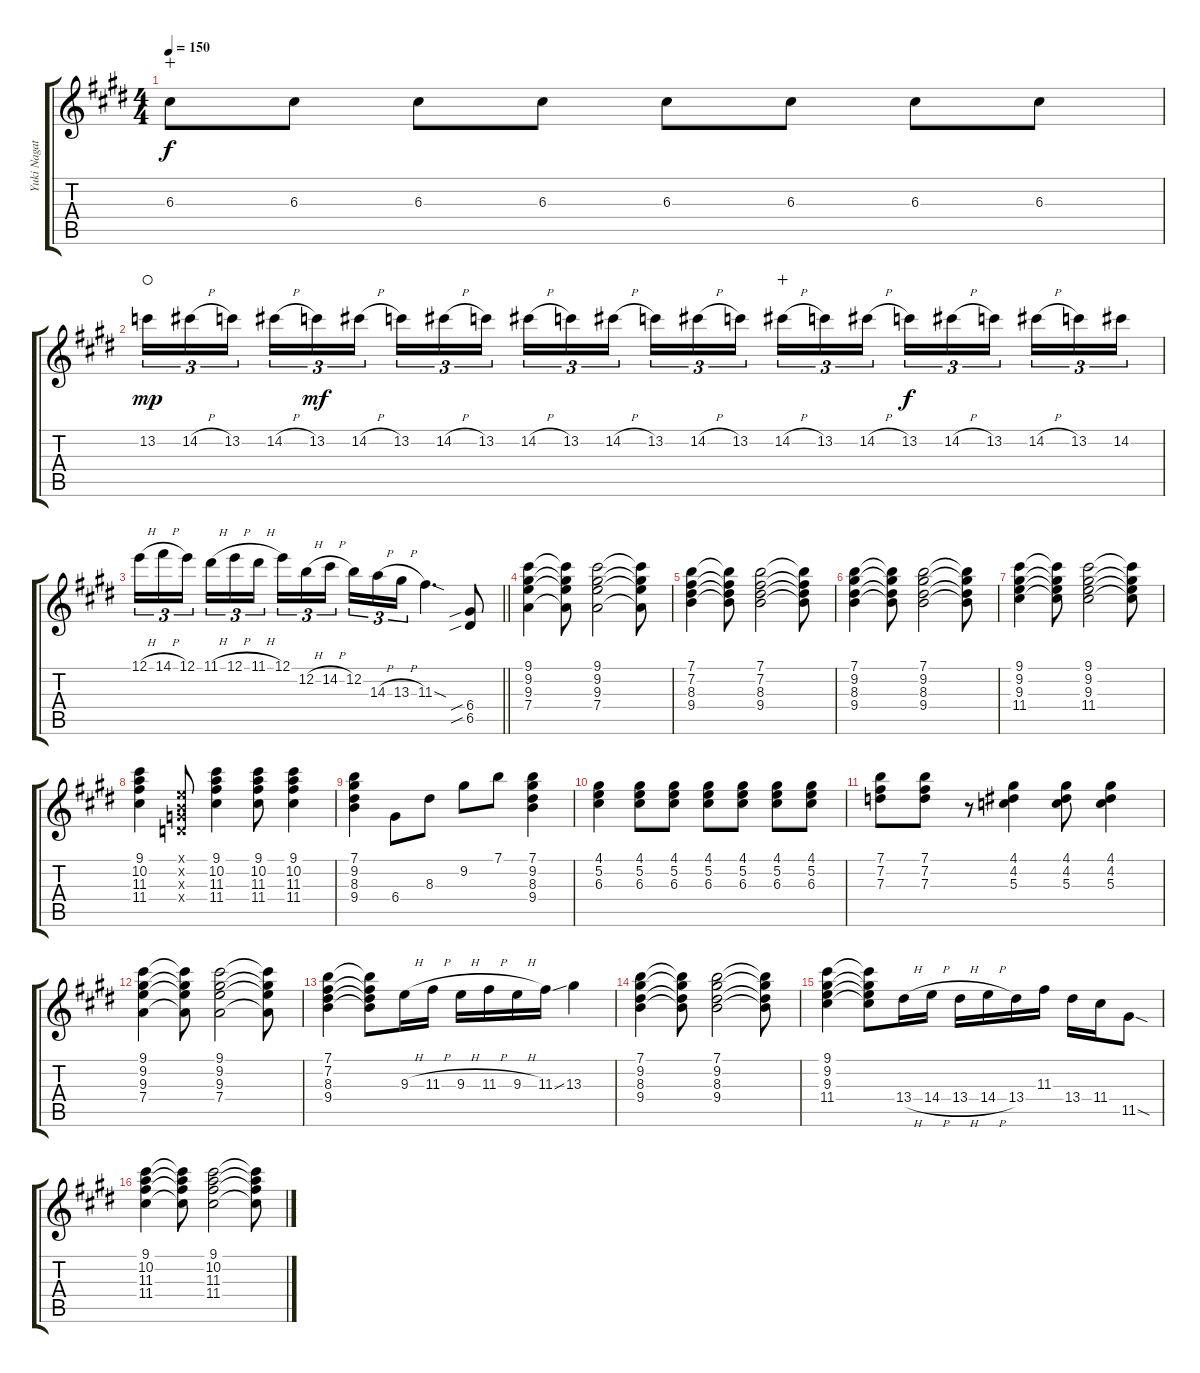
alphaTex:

\track ("Yuki Nagato (Lead Guitar)" "Yuki Nagat") {instrument overdrivenguitar}
\staff {score tabs}
\tuning (E4 B3 G3 D3 A2 E2) {hide}
\ts (4 4)
\tempo 150
\clef g2
\ks c#minor
6.3.8{dy f wahc} 6.3.8 6.3.8 6.3.8 6.3.8 6.3.8 6.3.8 6.3.8 |
13.2.16{tu (3 2) dy mp waho} 14.2{h}.16{tu (3 2)} 13.2.16{tu (3 2) beam splitsecondary} 14.2{h}.16{tu (3 2)} 13.2.16{tu (3 2) dy mf} 14.2{h}.16{tu (3 2)} 13.2.16{tu (3 2)} 14.2{h}.16{tu (3 2)} 13.2.16{tu (3 2) beam splitsecondary} 14.2{h}.16{tu (3 2)} 13.2.16{tu (3 2)} 14.2{h}.16{tu (3 2)} 13.2.16{tu (3 2)} 14.2{h}.16{tu (3 2)} 13.2.16{tu (3 2) beam splitsecondary} 14.2{h}.16{tu (3 2) wahc} 13.2.16{tu (3 2)} 14.2{h}.16{tu (3 2)} 13.2.16{tu (3 2) dy f} 14.2{h}.16{tu (3 2)} 13.2.16{tu (3 2) beam splitsecondary} 14.2{h}.16{tu (3 2)} 13.2.16{tu (3 2)} 14.2.16{tu (3 2)} |
\barLineRight lightlight
12.1{h}.16{tu (3 2)} 14.1{h}.16{tu (3 2)} 12.1.16{tu (3 2) beam splitsecondary} 11.1{h}.16{tu (3 2)} 12.1{h}.16{tu (3 2)} 11.1{h}.16{tu (3 2)} 12.1.16{tu (3 2)} 12.2{h}.16{tu (3 2)} 14.2{h}.16{tu (3 2) beam splitsecondary} 12.2.16{tu (3 2)} 14.3{h}.16{tu (3 2)} 13.3{h}.16{tu (3 2)} 11.3{sod}.4{d} (6.4{sib} 6.5{sib}).8 |
(9.1 9.2 9.3 7.4).4 (9.1{t} 9.2{t} 9.3{t} 7.4{t}).8 (9.1 9.2 9.3 7.4).2 (9.1{t} 9.2{t} 9.3{t} 7.4{t}).8 |
(7.1 7.2 8.3 9.4).4 (7.1{t} 7.2{t} 8.3{t} 9.4{t}).8 (7.1 7.2 8.3 9.4).2 (7.1{t} 7.2{t} 8.3{t} 9.4{t}).8 |
(7.1 9.2 8.3 9.4).4 (7.1{t} 9.2{t} 8.3{t} 9.4{t}).8 (7.1 9.2 8.3 9.4).2 (7.1{t} 9.2{t} 8.3{t} 9.4{t}).8 |
(9.1 9.2 9.3 11.4).4 (9.1{t} 9.2{t} 9.3{t} 11.4{t}).8 (9.1 9.2 9.3 11.4).2 (9.1{t} 9.2{t} 9.3{t} 11.4{t}).8 |
(9.1 10.2 11.3 11.4).4 (0.1{x} 0.2{x} 0.3{x} 0.4{x}).8 (9.1 10.2 11.3 11.4).4 (9.1 10.2 11.3 11.4).8 (9.1 10.2 11.3 11.4).4 |
(7.1 9.2 8.3 9.4).4 6.4.8{volume 11} 8.3.8 9.2.8 7.1.8 (7.1 9.2 8.3 9.4).4 |
(4.1 5.2 6.3).4 (4.1 5.2 6.3).8 (4.1 5.2 6.3).8 (4.1 5.2 6.3).8 (4.1 5.2 6.3).8 (4.1 5.2 6.3).8 (4.1 5.2 6.3).8 |
(7.1 7.2 7.3).8 (7.1 7.2 7.3).8 r.8 (4.1 4.2 5.3).4 (4.1 4.2 5.3).8 (4.1 4.2 5.3).4 |
(9.1 9.2 9.3 7.4).4 (9.1{t} 9.2{t} 9.3{t} 7.4{t}).8 (9.1 9.2 9.3 7.4).2 (9.1{t} 9.2{t} 9.3{t} 7.4{t}).8 |
(7.1 7.2 8.3 9.4).4 (7.1{t} 7.2{t} 8.3{t} 9.4{t}).8 9.3{h}.16 11.3{h}.16 9.3{h}.16 11.3{h}.16 9.3{h}.16 11.3{ss}.16 13.3.4 |
(7.1 9.2 8.3 9.4).4 (7.1{t} 9.2{t} 8.3{t} 9.4{t}).8 (7.1 9.2 8.3 9.4).2 (7.1{t} 9.2{t} 8.3{t} 9.4{t}).8 |
(9.1 9.2 9.3 11.4).4 (9.1{t} 9.2{t} 9.3{t} 11.4{t}).8 13.4{h}.16 14.4{h}.16 13.4{h}.16 14.4{h}.16 13.4.16 11.3.16 13.4.16 11.4.16 11.5{sod}.8 |
(9.1 10.2 11.3 11.4).4 (9.1{t} 10.2{t} 11.3{t} 11.4{t}).8 (9.1 10.2 11.3 11.4).2 (9.1{t} 10.2{t} 11.3{t} 11.4{t}).8
